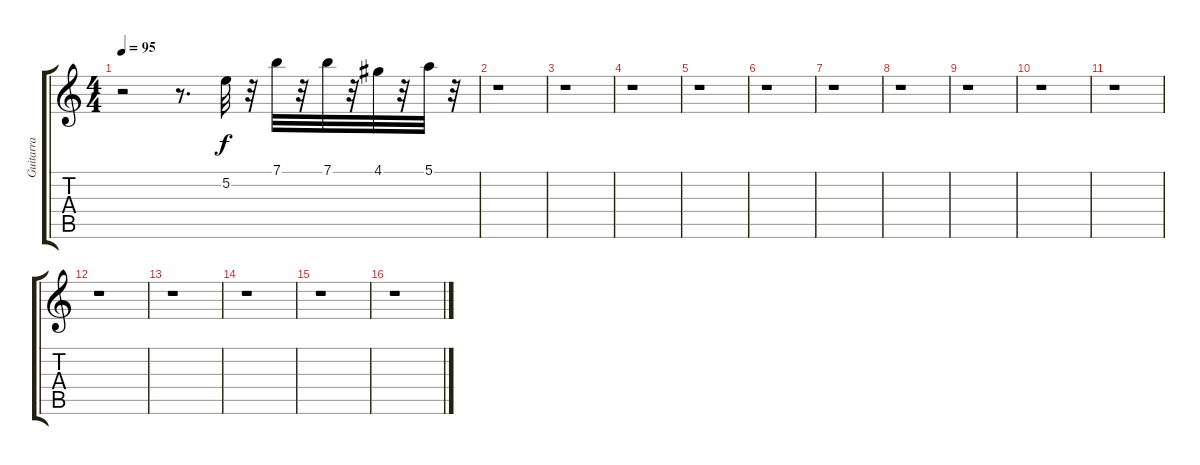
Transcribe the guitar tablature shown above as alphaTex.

\track ("Guitarra" "Guitarra") {instrument electricguitarjazz}
\staff {score tabs}
\tuning (E4 B3 G3 D3 A2 E2) {hide}
\ts (4 4)
\tempo 95
\clef g2
\ks c
r.2{dy f} r.8{d} 5.2.32 r.32 7.1.32 r.32 7.1.32 r.32 4.1.32 r.32 5.1.32 r.32 |
r.1 |
r.1 |
r.1 |
r.1 |
r.1 |
r.1 |
r.1 |
r.1 |
r.1 |
r.1 |
r.1 |
r.1 |
r.1 |
r.1 |
r.1
